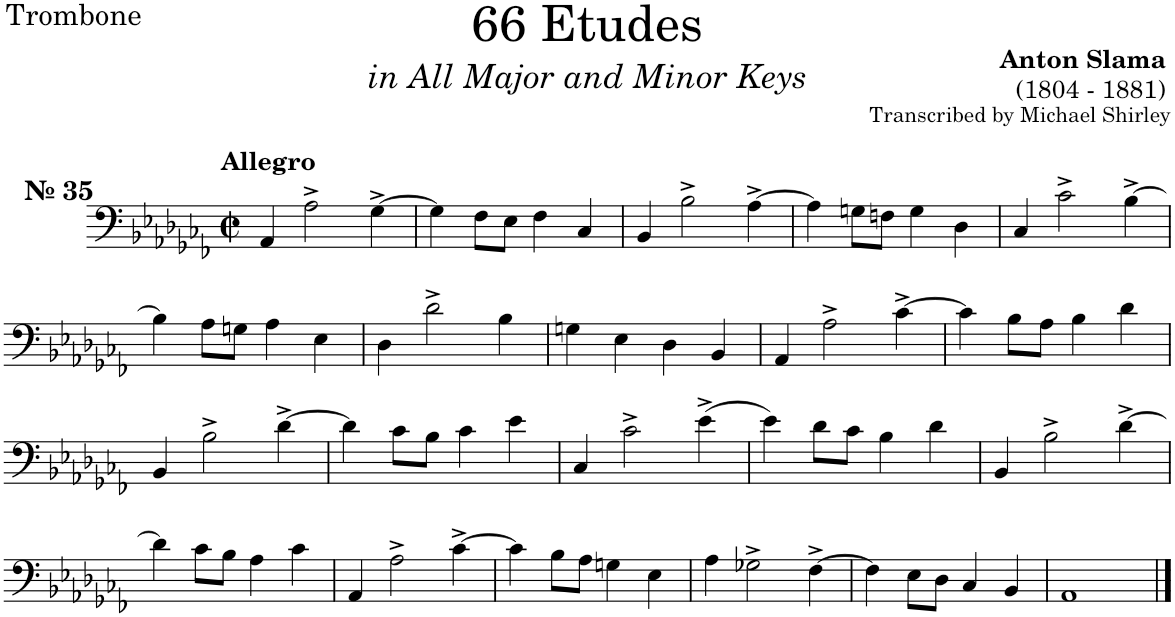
**kern
*part1
*staff1
*I"Trombone
*I'Tbn.
*clefF4
*k[b-e-a-d-g-c-f-]
*M2/2
*met(c|)
=1
!LO:TX:a:B:t=№ 35
!LO:TX:a:B:t=Allegro
4AA-/
2A-^\
[>4G-^\
=2
4G-\]
8F-\L
8E-\J
4F-\
4C-/
=3
4BB-/
2B-^\
[>4A-^\
=4
4A-\]
8Gn\L
8Fn\J
4G\
4D-\
=5
4C-/
2c-^\
[>4B-^\
!!LO:LB:g=z
=6
4B-\]
8A-\L
8Gn\J
4A-\
4E-\
=7
4D-\
2d-^\
4B-\
=8
4Gn\
4E-\
4D-\
4BB-/
=9
4AA-/
2A-^\
[>4c-^\
=10
4c-\]
8B-\L
8A-\J
4B-\
4d-\
!!LO:LB:g=z
=11
4BB-/
2B-^\
[>4d-^\
=12
4d-\]
8c-\L
8B-\J
4c-\
4e-\
=13
4C-/
2c-^\
(>4e-^\
=14
4e-\)
8d-\L
8c-\J
4B-\
4d-\
=15
4BB-/
2B-^\
[>4d-^\
!!LO:LB:g=z
=16
4d-\]
8c-\L
8B-\J
4A-\
4c-\
=17
4AA-/
2A-^\
[>4c-^\
=18
4c-\]
8B-\L
8A-\J
4Gn\
4E-\
=19
4A-\
2G-X^\
[>4F-^\
=20
4F-\]
8E-\L
8D-\J
4C-/
4BB-/
=21
1AA-
==
*-
